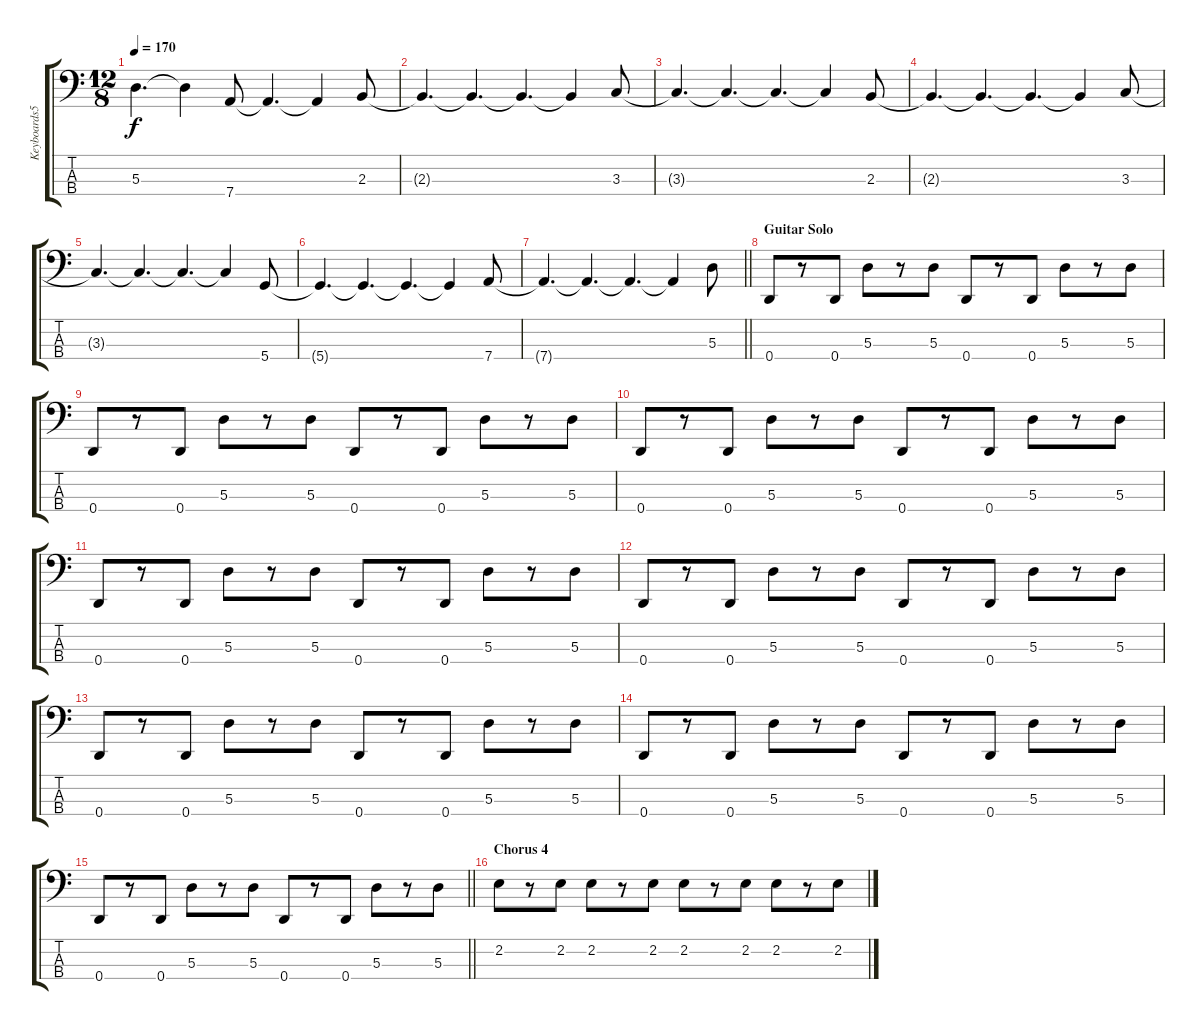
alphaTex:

\track ("Keyboards5" "Keyboards5") {instrument synthbass2}
\staff {score tabs}
\tuning (G2 D2 A1 D1) {hide}
\ts (12 8)
\tempo 170
\clef f4
\ks c
5.3{t}.4{d dy f} 5.3{t}.4 7.4.8 7.4{t}.4{d} 7.4{t}.4 2.3.8 |
2.3{t}.4{d} 2.3{t}.4{d} 2.3{t}.4{d} 2.3{t}.4 3.3.8 |
3.3{t}.4{d} 3.3{t}.4{d} 3.3{t}.4{d} 3.3{t}.4 2.3.8 |
2.3{t}.4{d} 2.3{t}.4{d} 2.3{t}.4{d} 2.3{t}.4 3.3.8 |
3.3{t}.4{d} 3.3{t}.4{d} 3.3{t}.4{d} 3.3{t}.4 5.4.8 |
5.4{t}.4{d} 5.4{t}.4{d} 5.4{t}.4{d} 5.4{t}.4 7.4.8 |
\barLineRight lightlight
7.4{t}.4{d} 7.4{t}.4{d} 7.4{t}.4{d} 7.4{t}.4 5.3.8 |
\section ("" "Guitar Solo")
0.4.8 r.8 0.4.8 5.3.8 r.8 5.3.8 0.4.8 r.8 0.4.8 5.3.8 r.8 5.3.8 |
0.4.8 r.8 0.4.8 5.3.8 r.8 5.3.8 0.4.8 r.8 0.4.8 5.3.8 r.8 5.3.8 |
0.4.8 r.8 0.4.8 5.3.8 r.8 5.3.8 0.4.8 r.8 0.4.8 5.3.8 r.8 5.3.8 |
0.4.8 r.8 0.4.8 5.3.8 r.8 5.3.8 0.4.8 r.8 0.4.8 5.3.8 r.8 5.3.8 |
0.4.8 r.8 0.4.8 5.3.8 r.8 5.3.8 0.4.8 r.8 0.4.8 5.3.8 r.8 5.3.8 |
0.4.8 r.8 0.4.8 5.3.8 r.8 5.3.8 0.4.8 r.8 0.4.8 5.3.8 r.8 5.3.8 |
0.4.8 r.8 0.4.8 5.3.8 r.8 5.3.8 0.4.8 r.8 0.4.8 5.3.8 r.8 5.3.8 |
\barLineRight lightlight
0.4.8 r.8 0.4.8 5.3.8 r.8 5.3.8 0.4.8 r.8 0.4.8 5.3.8 r.8 5.3.8 |
\section ("" "Chorus 4")
2.2.8 r.8 2.2.8 2.2.8 r.8 2.2.8 2.2.8 r.8 2.2.8 2.2.8 r.8 2.2.8
